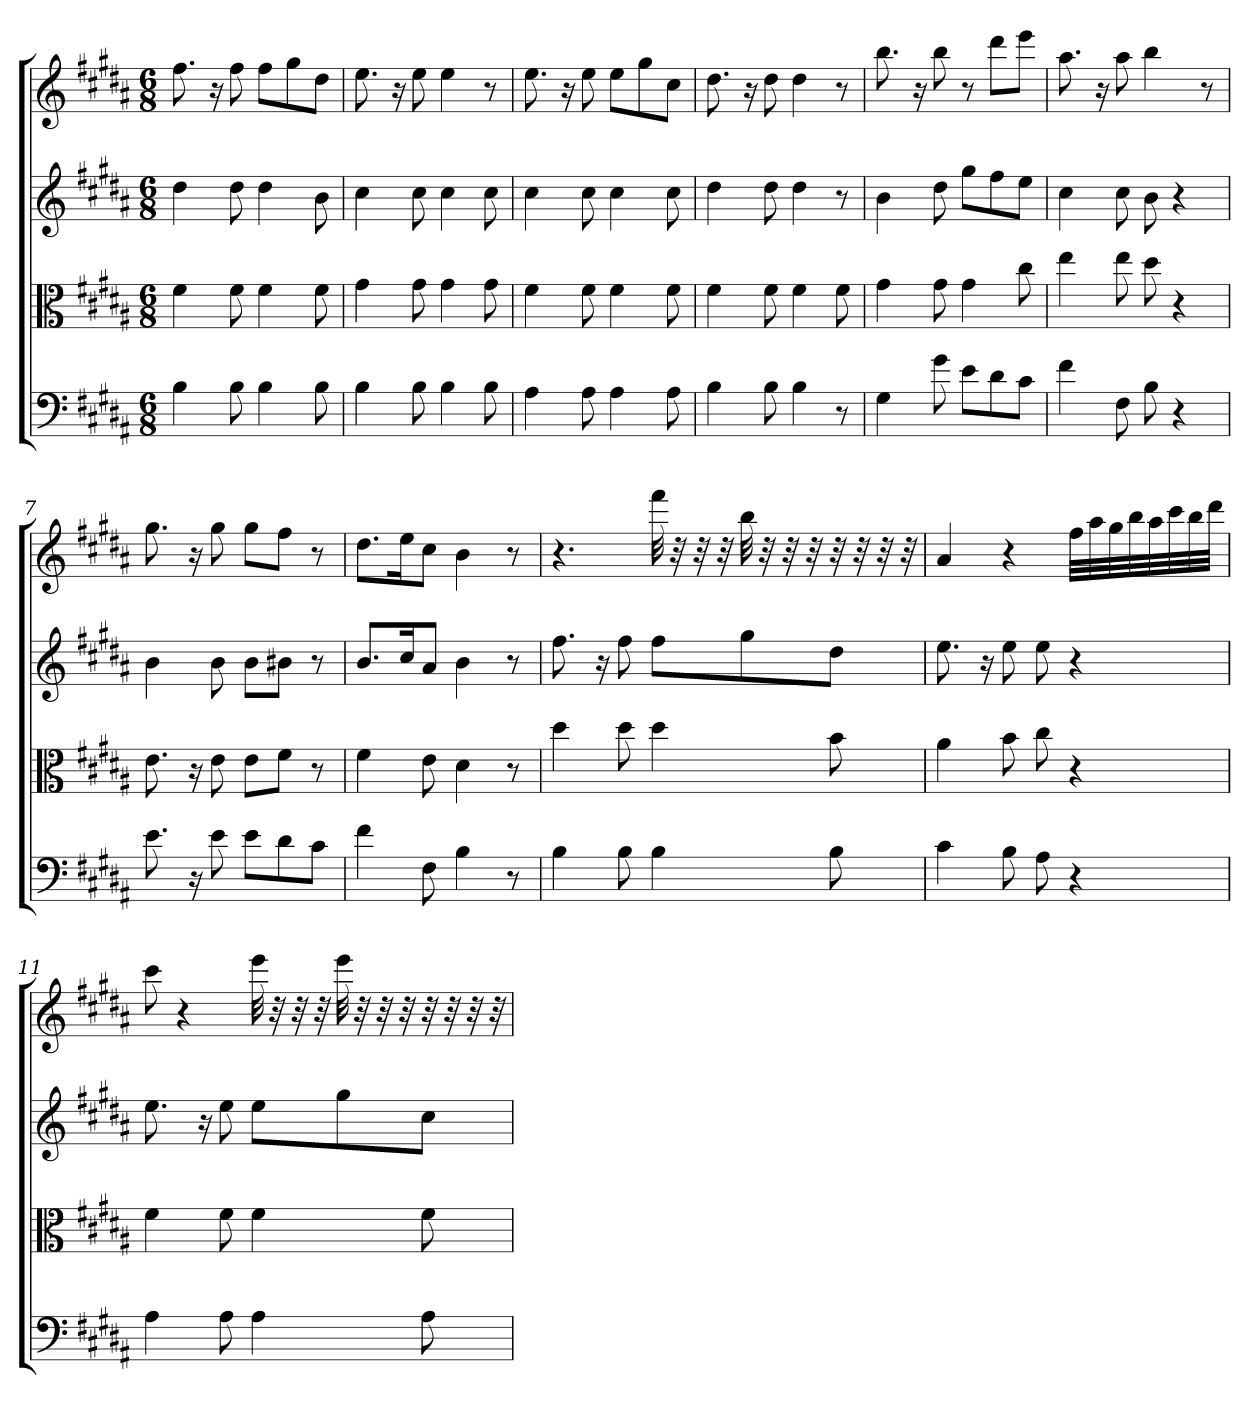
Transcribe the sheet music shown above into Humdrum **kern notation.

**kern	**kern	**kern	**kern
*part4	*part3	*part2	*part1
*staff4	*staff3	*staff2	*staff1
*clefF4	*clefC3	*clefG2	*clefG2
*k[f#c#g#d#a#]	*k[f#c#g#d#a#]	*k[f#c#g#d#a#]	*k[f#c#g#d#a#]
*B:	*B:	*B:	*B:
*M6/8	*M6/8	*M6/8	*M6/8
=	=	=	=
4B	4f#	4dd#	8.ff#
.	.	.	16r
8B	8f#	8dd#	8ff#
4B	4f#	4dd#	8ff#\L
.	.	.	8gg#\
8B	8f#	8b	8dd#\J
=2	=2	=2	=2
4B	4g#	4cc#	8.ee
.	.	.	16r
8B	8g#	8cc#	8ee
4B	4g#	4cc#	4ee
8B	8g#	8cc#	8r
=3	=3	=3	=3
4A#	4f#	4cc#	8.ee
.	.	.	16r
8A#	8f#	8cc#	8ee
4A#	4f#	4cc#	8ee\L
.	.	.	8gg#\
8A#	8f#	8cc#	8cc#\J
=4	=4	=4	=4
4B	4f#	4dd#	8.dd#
.	.	.	16r
8B	8f#	8dd#	8dd#
4B	4f#	4dd#	4dd#
8r	8f#	8r	8r
=5	=5	=5	=5
4G#	4g#	4b	8.bb
.	.	.	16r
8g#	8g#	8dd#	8bb
8e\L	4g#	8gg#\L	8r
8d#\	.	8ff#\	8ddd#\L
8c#\J	8cc#	8ee\J	8eee\J
=6	=6	=6	=6
4f#	4ee	4cc#	8.aa#
.	.	.	16r
8F#	8ee	8cc#	8aa#
8B	8dd#	8b	4bb
4r	4r	4r	.
.	.	.	8r
=7	=7	=7	=7
8.e	8.e	4b	8.gg#
16r	16r	.	16r
8e	8e	8b	8gg#
8e\L	8e\L	8b\L	8gg#\L
8d#\	8f#\J	8b#X\J	8ff#\J
8c#\J	8r	8r	8r
=8	=8	=8	=8
4f#	4f#	8.b/L	8.dd#\L
.	.	16cc#/K	16ee\K
8F#	8e	8a#/J	8cc#\J
4B	4d#	4b	4b
8r	8r	8r	8r
=9	=9	=9	=9
4B	4dd#	8.ff#	4.r
.	.	16r	.
8B	8dd#	8ff#	.
4B	4dd#	8ff#\L	32fff#
.	.	.	32r
.	.	.	32r
.	.	.	32r
.	.	8gg#\	32bb
.	.	.	32r
.	.	.	32r
.	.	.	32r
8B	8b	8dd#\J	32r
.	.	.	32r
.	.	.	32r
.	.	.	32r
=10	=10	=10	=10
4c#	4a#	8.ee	4a#
.	.	16r	.
8B	8b	8ee	4r
8A#	8cc#	8ee	.
4r	4r	4r	32ff#\LLL
.	.	.	32aa#\
.	.	.	32gg#\
.	.	.	32bb\
.	.	.	32aa#\
.	.	.	32ccc#\
.	.	.	32bb\
.	.	.	32ddd#\JJJ
=11	=11	=11	=11
4A#	4f#	8.ee	8ccc#
.	.	.	4r
.	.	16r	.
8A#	8f#	8ee	.
4A#	4f#	8ee\L	32eee
.	.	.	32r
.	.	.	32r
.	.	.	32r
.	.	8gg#\	32eee
.	.	.	32r
.	.	.	32r
.	.	.	32r
8A#	8f#	8cc#\J	32r
.	.	.	32r
.	.	.	32r
.	.	.	32r
=	=	=	=
*-	*-	*-	*-
